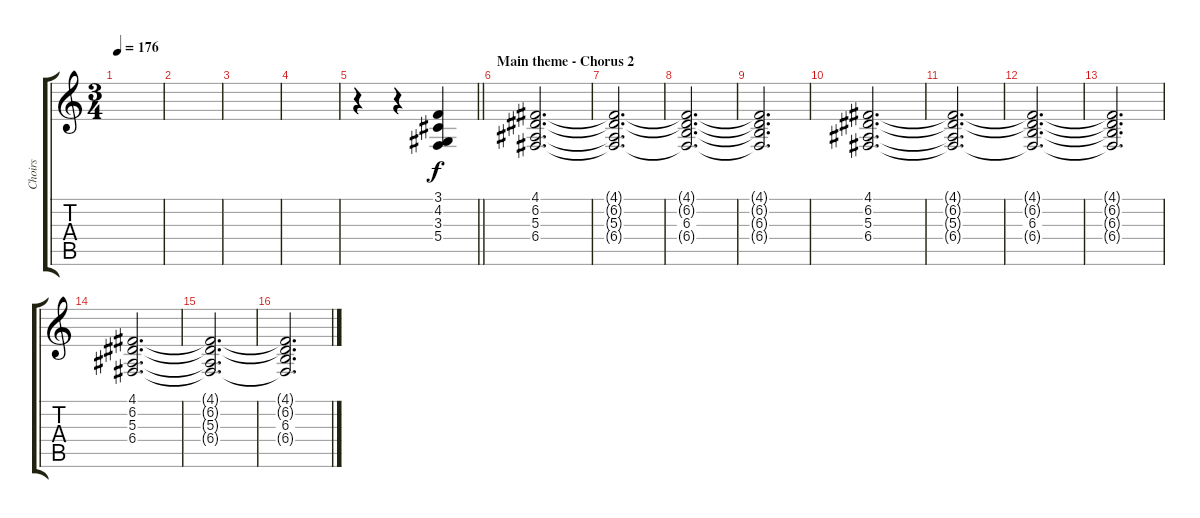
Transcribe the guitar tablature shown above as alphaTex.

\track ("Choirs" "Choirs") {instrument choiraahs}
\staff {score tabs}
\tuning (D4 A3 F3 C3 G2 D2) {hide}
\ts (3 4)
\tempo 176
\clef g2
\ks c
|
|
|
|
\barLineRight lightlight
r.4 r.4{volume 11} (3.1 4.2 3.3 5.4).4 |
\section ("" "Main theme - Chorus 2")
(4.1 6.2 5.3 6.4).2{d} |
(4.1{t} 6.2{t} 5.3{t} 6.4{t}).2{d} |
(4.1{t} 6.2{t} 6.3 6.4{t}).2{d} |
(4.1{t} 6.2{t} 6.3{t} 6.4{t}).2{d} |
(4.1 6.2 5.3 6.4).2{d} |
(4.1{t} 6.2{t} 5.3{t} 6.4{t}).2{d} |
(4.1{t} 6.2{t} 6.3 6.4{t}).2{d} |
(4.1{t} 6.2{t} 6.3{t} 6.4{t}).2{d} |
(4.1 6.2 5.3 6.4).2{d} |
(4.1{t} 6.2{t} 5.3{t} 6.4{t}).2{d} |
(4.1{t} 6.2{t} 6.3 6.4{t}).2{d}
